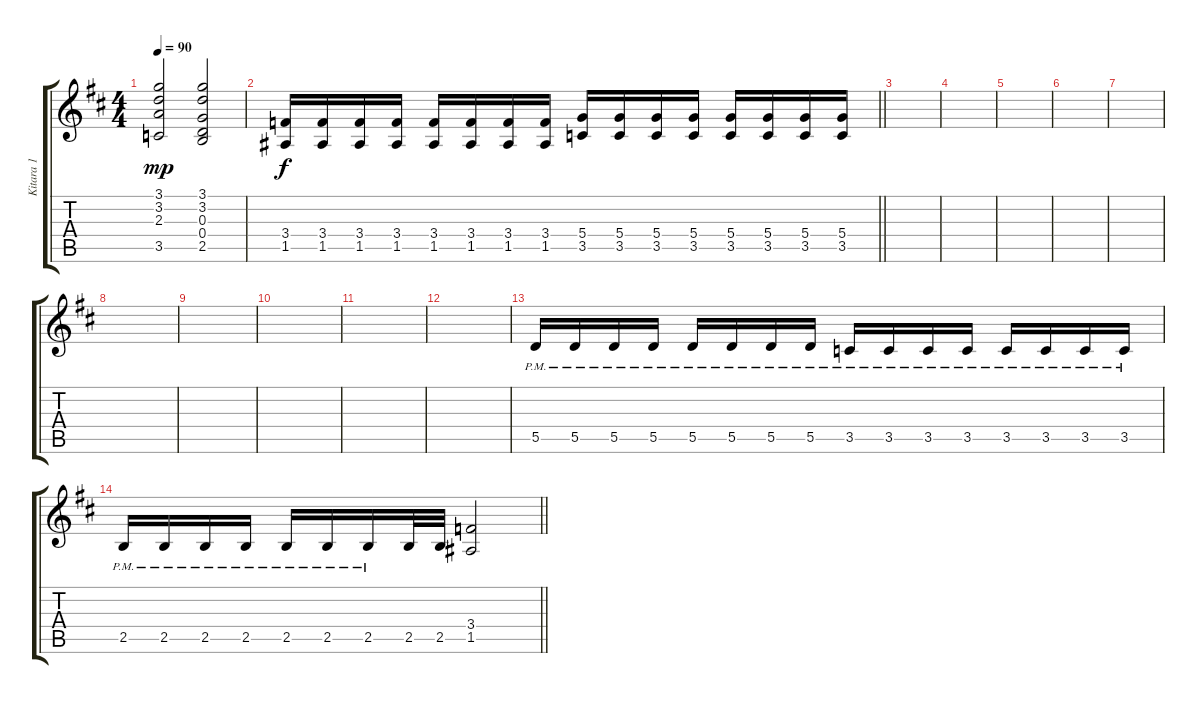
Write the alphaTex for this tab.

\track ("Kitara 1" "Kitara 1") {instrument distortionguitar}
\staff {score tabs}
\tuning (E4 B3 G3 D3 A2 E2) {hide}
\ts (4 4)
\tempo 90
\clef g2
\ks d
(3.1 3.2 2.3 3.5).2{dy mp} (3.1 3.2 0.3 0.4 2.5).2 |
\barLineRight lightlight
(3.4 1.5).16{dy f} (3.4 1.5).16 (3.4 1.5).16 (3.4 1.5).16 (3.4 1.5).16 (3.4 1.5).16 (3.4 1.5).16 (3.4 1.5).16 (5.4 3.5).16 (5.4 3.5).16 (5.4 3.5).16 (5.4 3.5).16 (5.4 3.5).16 (5.4 3.5).16 (5.4 3.5).16 (5.4 3.5).16 |
|
|
|
|
|
|
|
|
|
|
5.5{pm}.16 5.5{pm}.16 5.5{pm}.16 5.5{pm}.16 5.5{pm}.16 5.5{pm}.16 5.5{pm}.16 5.5{pm}.16 3.5{pm}.16 3.5{pm}.16 3.5{pm}.16 3.5{pm}.16 3.5{pm}.16 3.5{pm}.16 3.5{pm}.16 3.5{pm}.16 |
\barLineRight lightlight
2.5{pm}.16 2.5{pm}.16 2.5{pm}.16 2.5{pm}.16 2.5{pm}.16 2.5{pm}.16 2.5{pm}.16 2.5.32 2.5.32 (3.4 1.5).2
